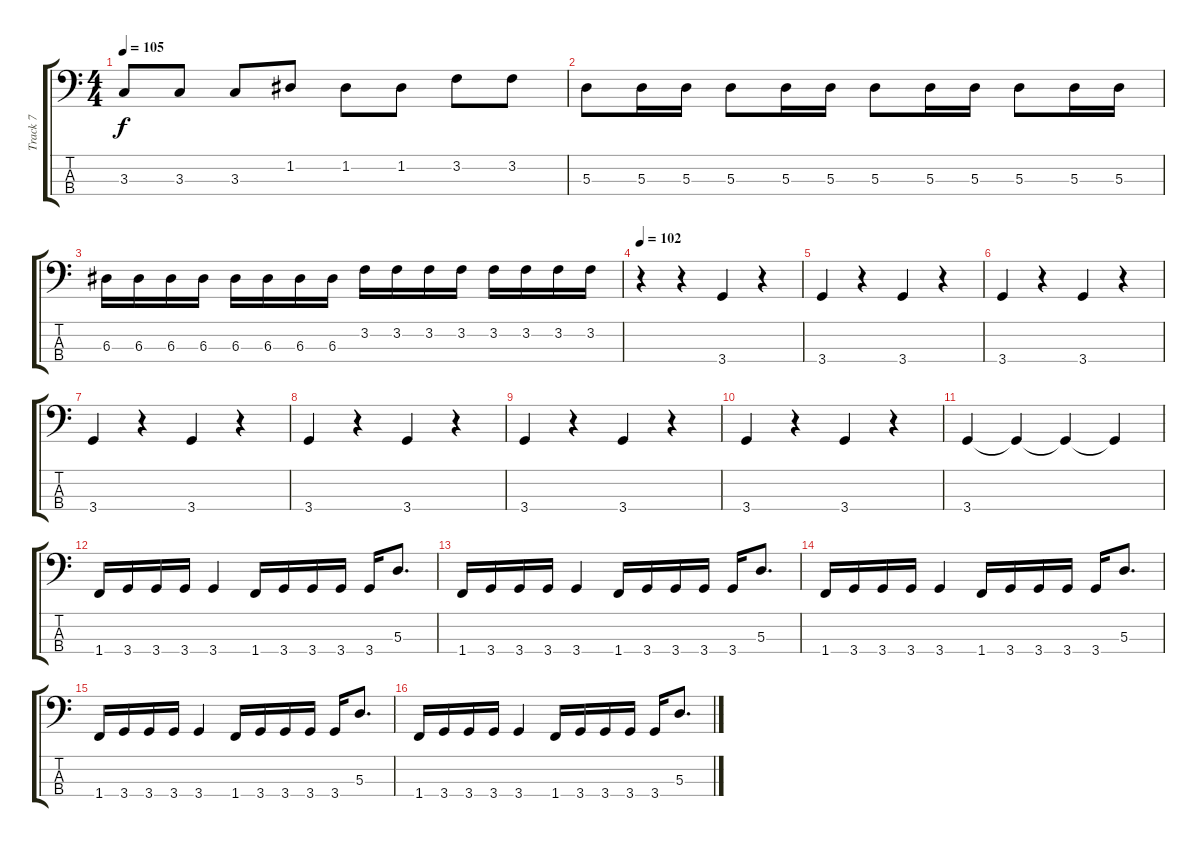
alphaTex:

\track ("Track 7" "Track 7") {instrument electricbassfinger}
\staff {score tabs}
\tuning (G2 D2 A1 E1) {hide}
\ts (4 4)
\tempo 105
\clef f4
\ks c
3.3.8{dy f} 3.3.8 3.3.8 1.2.8 1.2.8 1.2.8 3.2.8 3.2.8 |
5.3.8 5.3.16 5.3.16 5.3.8 5.3.16 5.3.16 5.3.8 5.3.16 5.3.16 5.3.8 5.3.16 5.3.16 |
6.3.16 6.3.16 6.3.16 6.3.16 6.3.16 6.3.16 6.3.16 6.3.16 3.2.16 3.2.16 3.2.16 3.2.16 3.2.16 3.2.16 3.2.16 3.2.16 |
\tempo 97
\tempo 102
r.4 r.4 3.4.4 r.4 |
3.4.4 r.4 3.4.4 r.4 |
3.4.4 r.4 3.4.4 r.4 |
3.4.4 r.4 3.4.4 r.4 |
3.4.4 r.4 3.4.4 r.4 |
3.4.4 r.4 3.4.4 r.4 |
3.4.4 r.4 3.4.4 r.4 |
3.4.4 3.4{t}.4 3.4{t}.4 3.4{t}.4 |
1.4.16 3.4.16 3.4.16 3.4.16 3.4.4 1.4.16 3.4.16 3.4.16 3.4.16 3.4.16 5.3.8{d} |
1.4.16 3.4.16 3.4.16 3.4.16 3.4.4 1.4.16 3.4.16 3.4.16 3.4.16 3.4.16 5.3.8{d} |
1.4.16 3.4.16 3.4.16 3.4.16 3.4.4 1.4.16 3.4.16 3.4.16 3.4.16 3.4.16 5.3.8{d} |
1.4.16 3.4.16 3.4.16 3.4.16 3.4.4 1.4.16 3.4.16 3.4.16 3.4.16 3.4.16 5.3.8{d} |
1.4.16 3.4.16 3.4.16 3.4.16 3.4.4 1.4.16 3.4.16 3.4.16 3.4.16 3.4.16 5.3.8{d}
